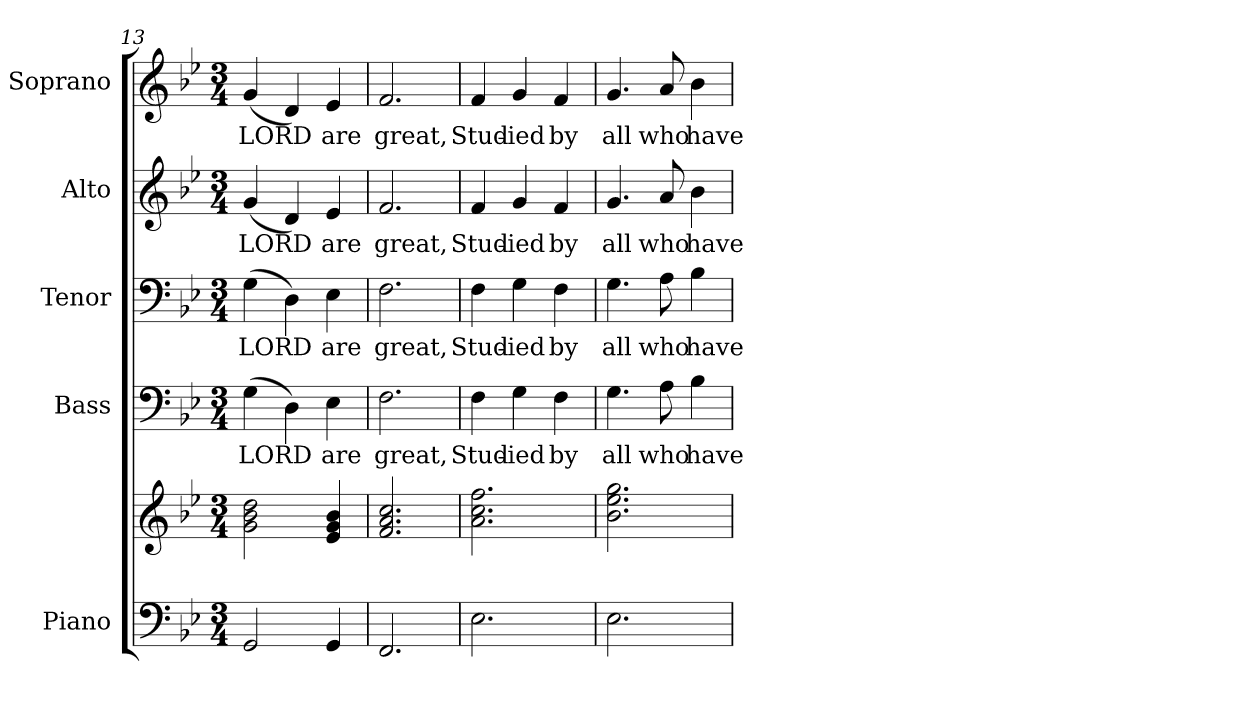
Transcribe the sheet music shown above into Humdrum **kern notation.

**kern	**kern	**kern	**text	**kern	**text	**kern	**text	**kern	**text
*part5	*part5	*part4	*part4	*part3	*part3	*part2	*part2	*part1	*part1
*staff6	*staff5	*staff4	*staff4	*staff3	*staff3	*staff2	*staff2	*staff1	*staff1
*I"Piano	*	*I"Bass	*	*I"Tenor	*	*I"Alto	*	*I"Soprano	*
*I'Pno.	*	*I'B.	*	*I'T.	*	*I'A.	*	*I'S.	*
*clefF4	*clefG2	*clefF4	*	*clefF4	*	*clefG2	*	*clefG2	*
*k[b-e-]	*k[b-e-]	*k[b-e-]	*	*k[b-e-]	*	*k[b-e-]	*	*k[b-e-]	*
*B-:	*B-:	*B-:	*	*B-:	*	*B-:	*	*B-:	*
*M3/4	*M3/4	*M3/4	*	*M3/4	*	*M3/4	*	*M3/4	*
=13	=13	=13	=13	=13	=13	=13	=13	=13	=13
!	!	!	!LO:LY:b:color=#000000	!	!	!	!	!	!
!	!	!	!	!	!LO:LY:b:color=#000000	!	!	!	!
!	!	!	!	!	!	!	!LO:LY:b:color=#000000	!	!
!	!	!	!	!	!	!	!	!	!LO:LY:b:color=#000000
2GGi/	2gi\ 2b-i 2ddi	(4Gi\	LORD	(4Gi\	LORD	(4gi/	LORD	(4gi/	LORD
.	.	4Di\)	.	4Di\)	.	4di/)	.	4di/)	.
!	!	!	!LO:LY:b:color=#000000	!	!	!	!	!	!
!	!	!	!	!	!LO:LY:b:color=#000000	!	!	!	!
!	!	!	!	!	!	!	!LO:LY:b:color=#000000	!	!
!	!	!	!	!	!	!	!	!	!LO:LY:b:color=#000000
4GGi/	4e-i/ 4gi 4b-i	4E-i\	are	4E-i\	are	4e-i/	are	4e-i/	are
!!LO:PB:g=z
=14	=14	=14	=14	=14	=14	=14	=14	=14	=14
!	!	!	!LO:LY:b:color=#000000	!	!	!	!	!	!
!	!	!	!	!	!LO:LY:b:color=#000000	!	!	!	!
!	!	!	!	!	!	!	!LO:LY:b:color=#000000	!	!
!	!	!	!	!	!	!	!	!	!LO:LY:b:color=#000000
2.FFi/	2.fi/ 2.ai 2.cci	2.Fi\	great,	2.Fi\	great,	2.fi/	great,	2.fi/	great,
=15	=15	=15	=15	=15	=15	=15	=15	=15	=15
!	!	!	!LO:LY:b:color=#000000	!	!	!	!	!	!
!	!	!	!	!	!LO:LY:b:color=#000000	!	!	!	!
!	!	!	!	!	!	!	!LO:LY:b:color=#000000	!	!
!	!	!	!	!	!	!	!	!	!LO:LY:b:color=#000000
2.E-i\	2.ai\ 2.cci 2.ffi	4Fi\	Stud-	4Fi\	Stud-	4fi/	Stud-	4fi/	Stud-
!	!	!	!LO:LY:b:color=#000000	!	!	!	!	!	!
!	!	!	!	!	!LO:LY:b:color=#000000	!	!	!	!
!	!	!	!	!	!	!	!LO:LY:b:color=#000000	!	!
!	!	!	!	!	!	!	!	!	!LO:LY:b:color=#000000
.	.	4Gi\	-ied	4Gi\	-ied	4gi/	-ied	4gi/	-ied
!	!	!	!LO:LY:b:color=#000000	!	!	!	!	!	!
!	!	!	!	!	!LO:LY:b:color=#000000	!	!	!	!
!	!	!	!	!	!	!	!LO:LY:b:color=#000000	!	!
!	!	!	!	!	!	!	!	!	!LO:LY:b:color=#000000
.	.	4Fi\	by	4Fi\	by	4fi/	by	4fi/	by
=16	=16	=16	=16	=16	=16	=16	=16	=16	=16
!	!	!	!LO:LY:b:color=#000000	!	!	!	!	!	!
!	!	!	!	!	!LO:LY:b:color=#000000	!	!	!	!
!	!	!	!	!	!	!	!LO:LY:b:color=#000000	!	!
!	!	!	!	!	!	!	!	!	!LO:LY:b:color=#000000
2.E-i\	2.b-i\ 2.ee-i 2.ggi	4.Gi\	all	4.Gi\	all	4.gi/	all	4.gi/	all
!	!	!	!LO:LY:b:color=#000000	!	!	!	!	!	!
!	!	!	!	!	!LO:LY:b:color=#000000	!	!	!	!
!	!	!	!	!	!	!	!LO:LY:b:color=#000000	!	!
!	!	!	!	!	!	!	!	!	!LO:LY:b:color=#000000
.	.	8Ai\	who	8Ai\	who	8ai/	who	8ai/	who
!	!	!	!LO:LY:b:color=#000000	!	!	!	!	!	!
!	!	!	!	!	!LO:LY:b:color=#000000	!	!	!	!
!	!	!	!	!	!	!	!LO:LY:b:color=#000000	!	!
!	!	!	!	!	!	!	!	!	!LO:LY:b:color=#000000
.	.	4B-i\	have	4B-i\	have	4b-i\	have	4b-i\	have
=	=	=	=	=	=	=	=	=	=
*-	*-	*-	*-	*-	*-	*-	*-	*-	*-
